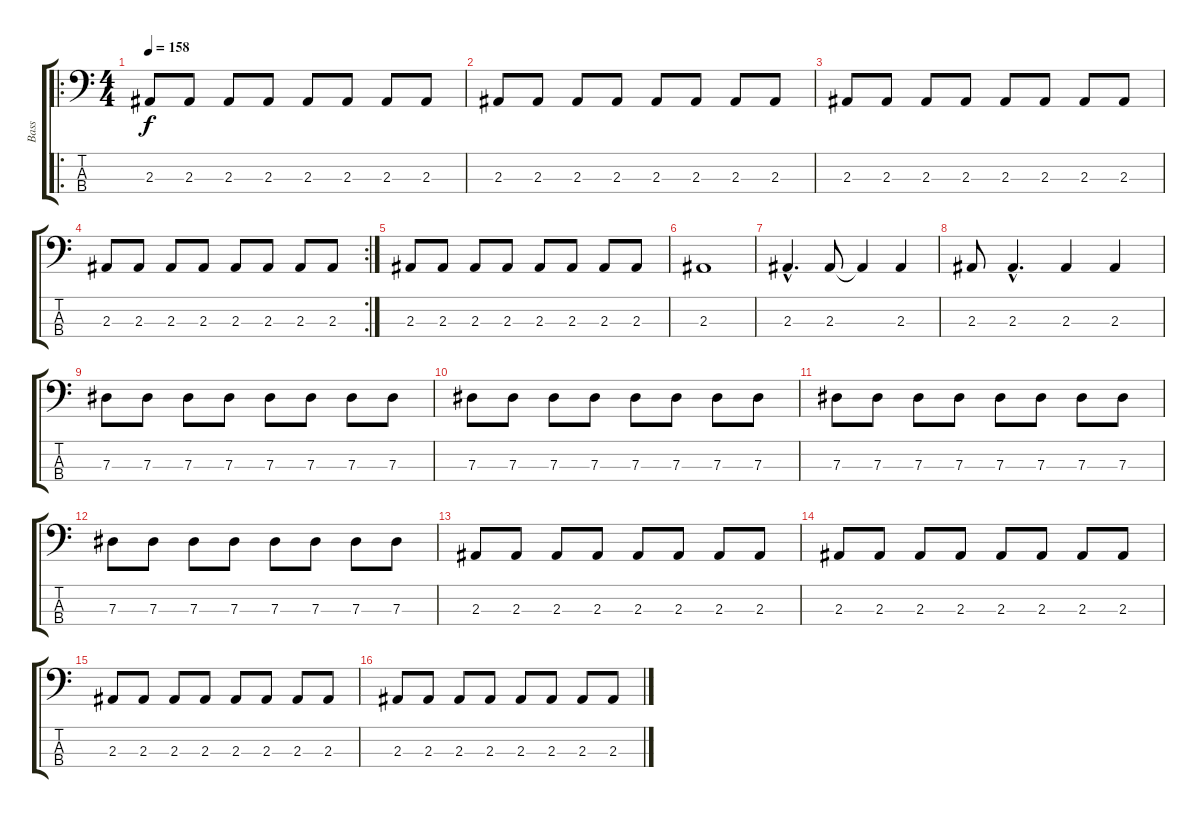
\track ("Bass" "Bass") {instrument electricbasspick}
\staff {score tabs}
\tuning (Gb2 Db2 Ab1 Eb1) {hide}
\ro
\ts (4 4)
\tempo 158
\clef f4
\ks c
2.3.8{dy f} 2.3.8 2.3.8 2.3.8 2.3.8 2.3.8 2.3.8 2.3.8 |
2.3.8 2.3.8 2.3.8 2.3.8 2.3.8 2.3.8 2.3.8 2.3.8 |
2.3.8 2.3.8 2.3.8 2.3.8 2.3.8 2.3.8 2.3.8 2.3.8 |
\rc 2
2.3.8 2.3.8 2.3.8 2.3.8 2.3.8 2.3.8 2.3.8 2.3.8 |
2.3.8 2.3.8 2.3.8 2.3.8 2.3.8 2.3.8 2.3.8 2.3.8 |
2.3.1 |
2.3{hac}.4{d} 2.3.8 2.3{t}.4 2.3.4 |
2.3.8 2.3{hac}.4{d} 2.3.4 2.3.4 |
7.3.8 7.3.8 7.3.8 7.3.8 7.3.8 7.3.8 7.3.8 7.3.8 |
7.3.8 7.3.8 7.3.8 7.3.8 7.3.8 7.3.8 7.3.8 7.3.8 |
7.3.8 7.3.8 7.3.8 7.3.8 7.3.8 7.3.8 7.3.8 7.3.8 |
7.3.8 7.3.8 7.3.8 7.3.8 7.3.8 7.3.8 7.3.8 7.3.8 |
2.3.8 2.3.8 2.3.8 2.3.8 2.3.8 2.3.8 2.3.8 2.3.8 |
2.3.8 2.3.8 2.3.8 2.3.8 2.3.8 2.3.8 2.3.8 2.3.8 |
2.3.8 2.3.8 2.3.8 2.3.8 2.3.8 2.3.8 2.3.8 2.3.8 |
2.3.8 2.3.8 2.3.8 2.3.8 2.3.8 2.3.8 2.3.8 2.3.8
